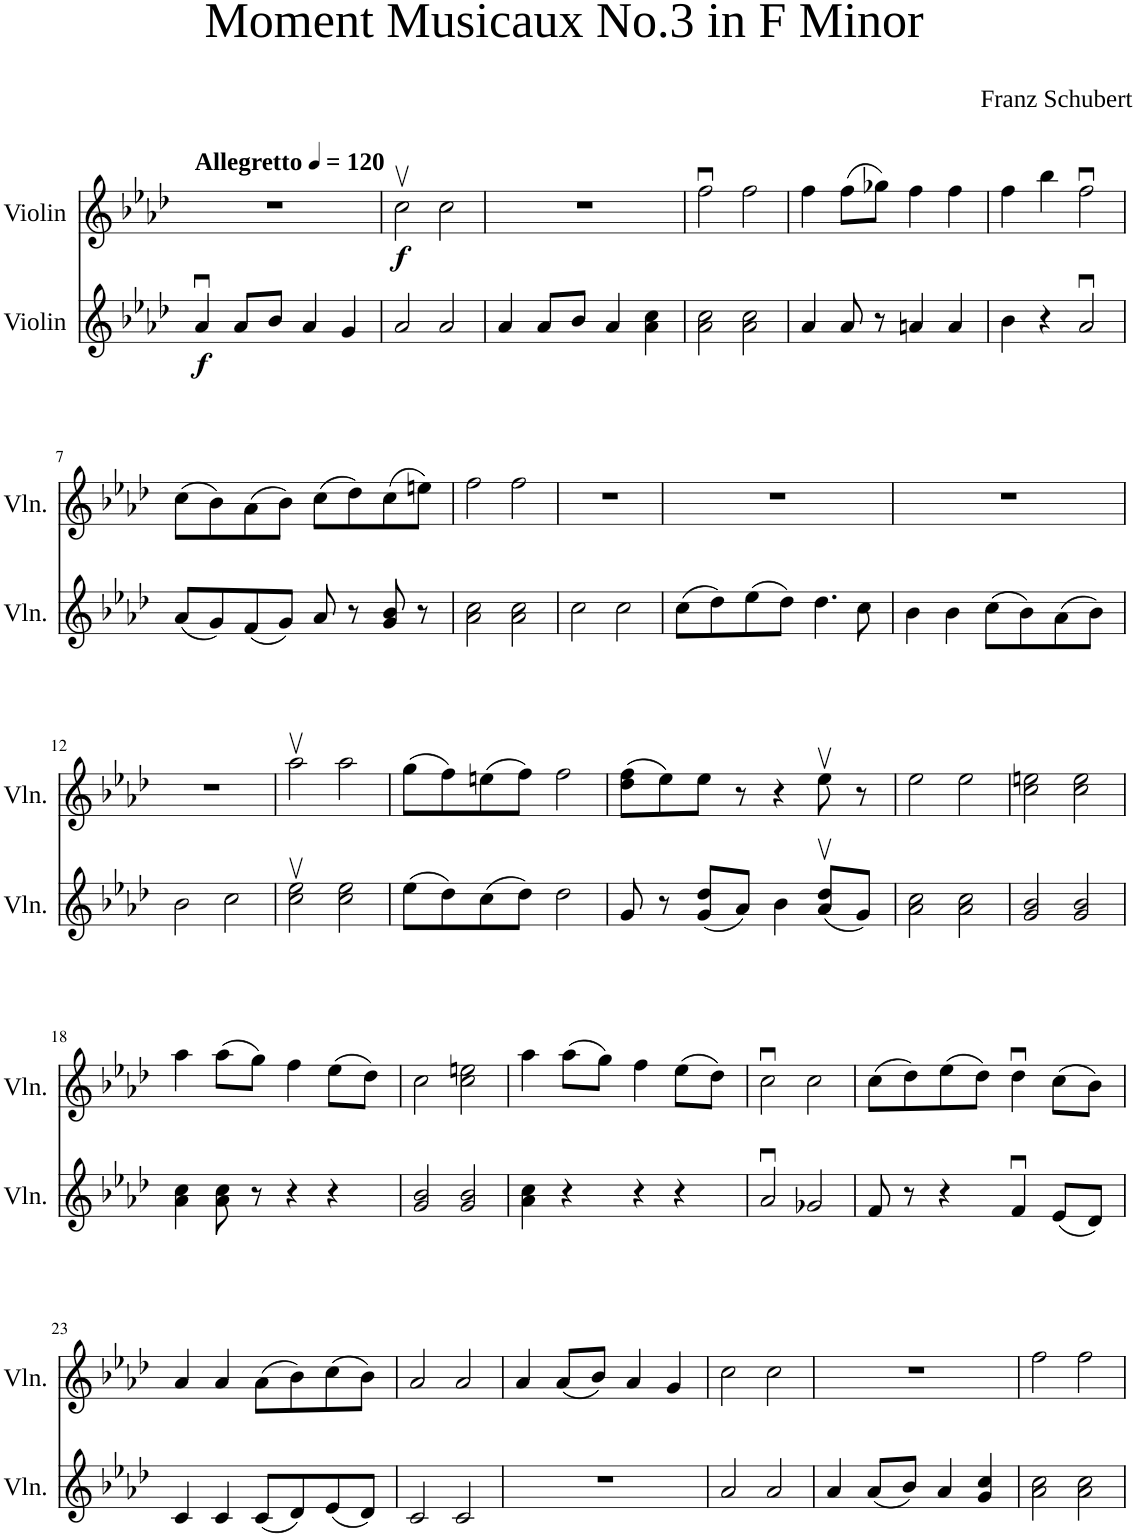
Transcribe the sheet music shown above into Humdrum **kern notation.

**kern	**dynam	**kern	**dynam
*part2	*part2	*part1	*part1
*staff2	*staff2	*staff1	*staff1
*I"Violin	*	*I"Violin	*
*I'Vln.	*	*I'Vln.	*
*clefG2	*	*clefG2	*
*k[b-e-a-d-]	*	*k[b-e-a-d-]	*
=1	=1	=1	=1
!	!	!LO:TX:a:B:t=Allegretto	!
!	!LO:DY:b	!	!
4a-u/	f	1r	.
8a-/L	.	.	.
8b-/J	.	.	.
4a-/	.	.	.
4g/	.	.	.
=2	=2	=2	=2
!	!	!	!LO:DY:b
2a-/	.	2ccv\	f
2a-/	.	2cc\	.
=3	=3	=3	=3
4a-/	.	1r	.
8a-/L	.	.	.
8b-/J	.	.	.
4a-/	.	.	.
4a-\ 4cc\	.	.	.
=4	=4	=4	=4
2a-\ 2cc\	.	2ffu\	.
2a-\ 2cc\	.	2ff\	.
=5	=5	=5	=5
4a-/	.	4ff\	.
8a-/	.	(8ff\L	.
8r	.	8gg-X\J)	.
4an/	.	4ff\	.
4a/	.	4ff\	.
=6	=6	=6	=6
4b-\	.	4ff\	.
4r	.	4bb-\	.
2a-u/	.	2ffu\	.
!!LO:LB:g=z
=7	=7	=7	=7
(8a-/L	.	(8cc\L	.
8g/)	.	8b-\)	.
(8f/	.	(8a-\	.
8g/J)	.	8b-\J)	.
8a-/	.	(8cc\L	.
8r	.	8dd-\)	.
8g/ 8b-/	.	(8cc\	.
8r	.	8een\J)	.
=8	=8	=8	=8
2a-\ 2cc\	.	2ff\	.
2a-\ 2cc\	.	2ff\	.
=9	=9	=9	=9
2cc\	.	1r	.
2cc\	.	.	.
=10	=10	=10	=10
(8cc\L	.	1r	.
8dd-\)	.	.	.
(8ee-\	.	.	.
8dd-\J)	.	.	.
4.dd-\	.	.	.
8cc\	.	.	.
=11	=11	=11	=11
4b-\	.	1r	.
4b-\	.	.	.
(8cc\L	.	.	.
8b-\)	.	.	.
(8a-\	.	.	.
8b-\J)	.	.	.
!!LO:LB:g=z
=12	=12	=12	=12
2b-\	.	1r	.
2cc\	.	.	.
=13	=13	=13	=13
2cc\v 2ee-\v	.	2aa-v\	.
2cc\ 2ee-\	.	2aa-\	.
=14	=14	=14	=14
(8ee-\L	.	(8gg\L	.
8dd-\)	.	8ff\)	.
(8cc\	.	(8een\	.
8dd-\J)	.	8ff\J)	.
2dd-\	.	2ff\	.
=15	=15	=15	=15
8g/	.	(8dd-\ 8ff\L	.
8r	.	8ee-\)	.
(8g/ 8dd-/L	.	8ee-\J	.
8a-/J)	.	8r	.
4b-\	.	4r	.
(8a-/v 8dd-/vL	.	8ee-v\	.
8g/J)	.	8r	.
=16	=16	=16	=16
2a-\ 2cc\	.	2ee-\	.
2a-\ 2cc\	.	2ee-\	.
=17	=17	=17	=17
2g/ 2b-/	.	2cc\ 2een\	.
2g/ 2b-/	.	2cc\ 2ee\	.
!!LO:LB:g=z
=18	=18	=18	=18
4a-\ 4cc\	.	4aa-\	.
8a-\ 8cc\	.	(8aa-\L	.
8r	.	8gg\J)	.
4r	.	4ff\	.
4r	.	(8ee-\L	.
.	.	8dd-\J)	.
=19	=19	=19	=19
2g/ 2b-/	.	2cc\	.
2g/ 2b-/	.	2cc\ 2een\	.
=20	=20	=20	=20
4a-\ 4cc\	.	4aa-\	.
4r	.	(8aa-\L	.
.	.	8gg\J)	.
4r	.	4ff\	.
4r	.	(8ee-\L	.
.	.	8dd-\J)	.
=21	=21	=21	=21
2a-u/	.	2ccu\	.
2g-X/	.	2cc\	.
=22	=22	=22	=22
8f/	.	(8cc\L	.
8r	.	8dd-\)	.
4r	.	(8ee-\	.
.	.	8dd-\J)	.
4fu/	.	4dd-u\	.
(8e-/L	.	(8cc\L	.
8d-/J)	.	8b-\J)	.
!!LO:LB:g=z
=23	=23	=23	=23
4c/	.	4a-/	.
4c/	.	4a-/	.
(8c/L	.	(8a-\L	.
8d-/)	.	8b-\)	.
(8e-/	.	(8cc\	.
8d-/J)	.	8b-\J)	.
=24	=24	=24	=24
2c/	.	2a-/	.
2c/	.	2a-/	.
=25	=25	=25	=25
1r	.	4a-/	.
.	.	(8a-/L	.
.	.	8b-/J)	.
.	.	4a-/	.
.	.	4g/	.
=26	=26	=26	=26
2a-/	.	2cc\	.
2a-/	.	2cc\	.
=27	=27	=27	=27
4a-/	.	1r	.
(8a-/L	.	.	.
8b-/J)	.	.	.
4a-/	.	.	.
4g/ 4cc/	.	.	.
=28	=28	=28	=28
2a-\ 2cc\	.	2ff\	.
2a-\ 2cc\	.	2ff\	.
=	=	=	=
*-	*-	*-	*-
